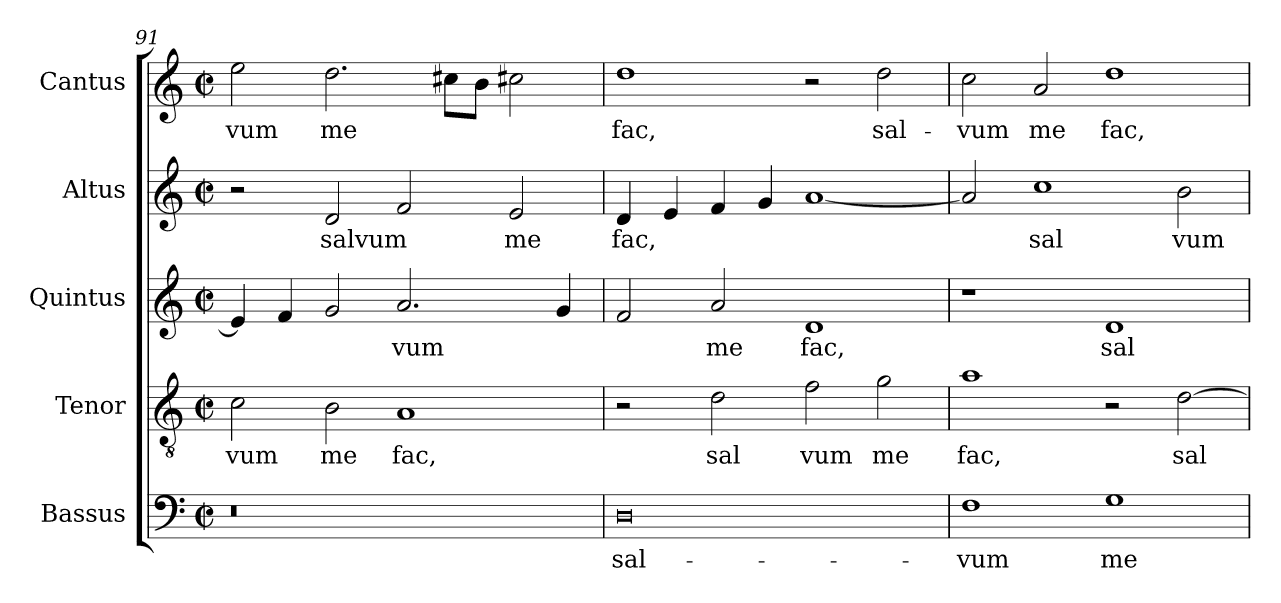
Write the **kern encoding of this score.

**kern	**text	**kern	**text	**kern	**text	**kern	**text	**kern	**text
*part5	*part5	*part4	*part4	*part3	*part3	*part2	*part2	*part1	*part1
*staff5	*staff5	*staff4	*staff4	*staff3	*staff3	*staff2	*staff2	*staff1	*staff1
*I"Bassus	*	*I"Tenor	*	*I"Quintus	*	*I"Altus	*	*I"Cantus	*
*clefF4	*	*clefGv2	*	*clefG2	*	*clefG2	*	*clefG2	*
*	*	*k[]	*	*	*	*k[]	*	*	*
*	*	*C:	*	*	*	*C:	*	*	*
*M2/2	*	*M2/2	*	*M2/2	*	*M2/2	*	*M2/2	*
*met(c|)	*	*met(c|)	*	*met(c|)	*	*met(c|)	*	*met(c|)	*
=91	=91	=91	=91	=91	=91	=91	=91	=91	=91
!	!	!	!LO:LY:b:cj	!	!	!	!	!	!LO:LY:b:cj
0r	.	2c\	vum	4e/]	.	2r	.	2ee\	-vum
.	.	.	.	4f/	.	.	.	.	.
!	!	!	!LO:LY:b:cj	!	!	!	!LO:LY:b	!	!LO:LY:b
.	.	2B\	me	2g/	.	2d/	salvum	2.dd\	me
!	!	!	!LO:LY:b:cj	!	!LO:LY:b	!	!	!	!
.	.	1A	fac,	2.a/	-vum	2f/	.	.	.
.	.	.	.	.	.	.	.	8cc#\L	.
.	.	.	.	.	.	.	.	8b\J	.
!	!	!	!	!	!	!	!LO:LY:b:cj	!	!
.	.	.	.	.	.	2e/	me	2cc#X\	.
.	.	.	.	4g/	.	.	.	.	.
=92	=92	=92	=92	=92	=92	=92	=92	=92	=92
!	!LO:LY:b:cj	!	!	!	!	!	!LO:LY:b	!	!LO:LY:b:cj
0D	sal-	2r	.	2f/	.	4d/	fac,	1dd	fac,
.	.	.	.	.	.	4e/	.	.	.
!	!	!	!LO:LY:b:cj	!	!LO:LY:b:cj	!	!	!	!
.	.	2d\	sal	2a/	me	4f/	.	.	.
.	.	.	.	.	.	4g/	.	.	.
!	!	!	!LO:LY:b:cj	!	!LO:LY:b:cj	!	!	!	!
.	.	2f\	vum	1d	fac,	[<1a	.	2r	.
!	!	!	!LO:LY:b:cj	!	!	!	!	!	!LO:LY:b:cj
.	.	2g\	me	.	.	.	.	2dd\	sal-
=93	=93	=93	=93	=93	=93	=93	=93	=93	=93
!	!LO:LY:b:cj	!	!LO:LY:b:cj	!	!	!	!	!	!LO:LY:b:cj
1F	-vum	1a	fac,	1r	.	2a/]	.	2cc\	-vum
!	!	!	!	!	!	!	!LO:LY:b:cj	!	!LO:LY:b:cj
.	.	.	.	.	.	1cc	sal	2a/	me
!	!LO:LY:b:cj	!	!	!	!LO:LY:b:cj	!	!	!	!LO:LY:b:cj
1G	me	2r	.	1d	sal-	.	.	1dd	fac,
!	!	!	!LO:LY:b	!	!	!	!LO:LY:b:cj	!	!
.	.	[>2d\	sal	.	.	2b\	vum	.	.
=	=	=	=	=	=	=	=	=	=
*-	*-	*-	*-	*-	*-	*-	*-	*-	*-
